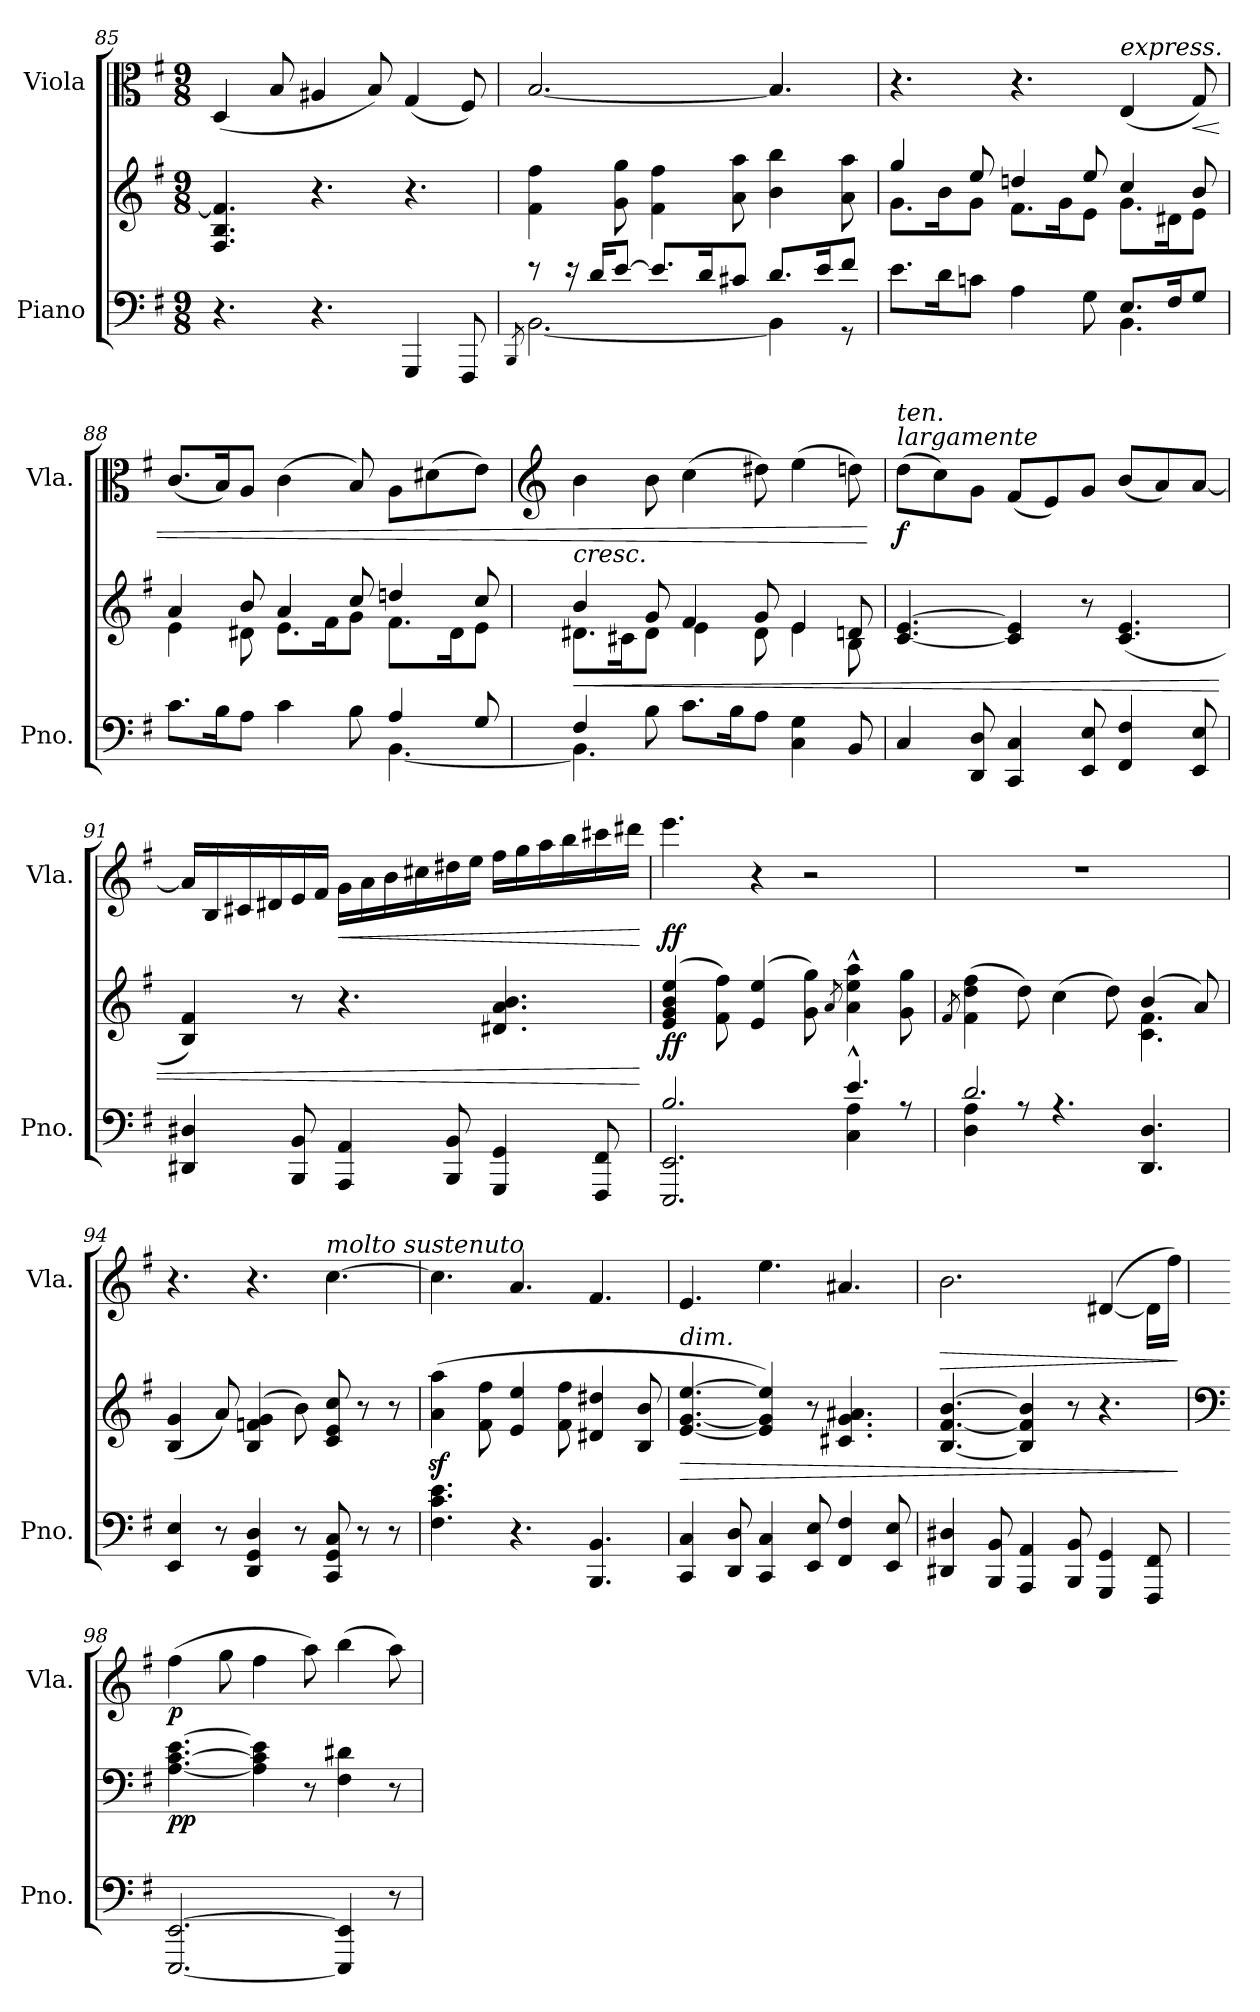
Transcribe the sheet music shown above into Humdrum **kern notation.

**kern	**kern	**dynam	**kern	**dynam
*part2	*part2	*part2	*part1	*part1
*staff3	*staff2	*staff2/3	*staff1	*staff1
*I"Piano	*	*	*I"Viola	*
*I'Pno.	*	*	*I'Vla.	*
*clefF4	*clefG2	*	*clefC3	*
*k[f#]	*k[f#]	*	*k[f#]	*
*M9/8	*M9/8	*	*M9/8	*
=85	=85	=85	=85	=85
4.r	4.F#/ 4.B/ 4.f#/]	.	(4D/	.
.	.	.	8B/	.
4.r	4.r	.	4A#X/	.
.	.	.	8B/)	.
4GGG/	4.r	.	(4G/	.
8FFF#/	.	.	8F#/)	.
=86	=86	=86	=86	=86
*^	*	*	*	*
.	8qBBB/	.	.	.	.
8r	[2.BB\	4f#\ 4ff#\	.	[2.B/	.
16r	.	.	.	.	.
16d/KL	.	.	.	.	.
[8e/J	.	8g\ 8gg\	.	.	.
8.e/L]	.	4f#\ 4ff#\	.	.	.
16d/K	.	.	.	.	.
8c#X/J	.	8a\ 8aa\	.	.	.
8.d/L	4BB\]	4b\ 4bb\	.	4.B/]	.
16e/K	.	.	.	.	.
8f#/J	8r	8a\ 8aa\	.	.	.
!!LO:LB:g=z
=87	=87	=87	=87	=87	=87
*	*	*^	*	*	*
8.e\L	2.ryy	4gg/	8.g\L	.	4.r	.
16d\K	.	.	16b\K	.	.	.
8cn\J	.	8ee/	8g\J	.	.	.
4A\	.	4ddn/	8.f#\L	.	4.r	.
.	.	.	16g\K	.	.	.
8G\	.	8ee/	8e\J	.	.	.
!	!	!	!	!	!LO:TX:a:i:t=express.	!
8.E/L	4.BB\	4cc/	8.g\L	.	(4E/	.
16F#/K	.	.	16d#X\K	.	.	.
!	!	!	!	!	!	!LO:HP:b
8G/J	.	8b/	8e\J	.	8G/)	<
=88	=88	=88	=88	=88	=88	=88
8.c\L	2.ryy	4a/	4e\	.	(8.c/L	.
16B\K	.	.	.	.	16B/K)	.
8A\J	.	8b/	8d#X\	.	8A/J	.
4c\	.	4a/	8.e\L	.	(4c\	.
.	.	.	16f#\K	.	.	.
8B\	.	8cc/	8g\J	.	8B/)	.
4A/	[4.BB\	4ddn/	8.f#\L	.	8A\L	.
.	.	.	.	.	(8d#X\	.
.	.	.	16d#\K	.	.	.
8G/	.	8cc/	8e\J	.	8e\J)	.
=89	=89	=89	=89	=89	=89	=89
*	*	*	*	*	*clefG2	*
!	!	!LO:TX:a:i:t=cresc.	!	!	!	!
!	!	!	!	!LO:HP:b	!	!
4F#/	4.BB\]	4b/	8.d#X\L	<	4b\	.
.	.	.	16c#X\K	.	.	.
8B\	.	8g/	8d#\J	.	8b\	.
8.c\L	2.ryy	4f#/	4e\	.	(4cc\	.
16B\K	.	.	.	.	.	.
8A\J	.	8g/	8d#\	.	8dd#X\)	.
4C\ 4G\	.	4e/	4e\	.	(4ee\	.
8BB/	.	8dn/	8B\	.	8ddn\)	.
*v	*v	*	*	*	*	*
*	*v	*v	*	*	*
.	.	.	.	[
=90	=90	=90	=90	=90
!	!	!	!LO:TX:a:i:t=largamente	!
!	!	!	!LO:TX:a:i:t=ten.	!
!	!	!	!	!LO:DY:b
4C/	[4.c/ [4.e/	.	(8dd\L	f
.	.	.	8cc\)	.
8DD/ 8D/	.	.	8g\J	.
4CC/ 4C/	4c/] 4e/]	.	(8f#/L	.
.	.	.	8e/)	.
8EE/ 8E/	8r	.	8g/J	.
4FF#/ 4F#/	(4.c/ 4.e/	.	(8b/L	.
.	.	.	8a/)	.
8EE/ 8E/	.	.	[8a/J	.
!!LO:LB:g=z
=91	=91	=91	=91	=91
4DD#X/ 4D#X/	4B/ 4f#/)	.	16a/LL]	.
.	.	.	16B/	.
.	.	.	16c#X/	.
.	.	.	16d#X/	.
8BBB/ 8BB/	8r	.	16e/	.
.	.	.	16f#/JJ	.
!	!	!	!	!LO:HP:b
4AAA/ 4AA/	4.r	.	16g\LL	<
.	.	.	16a\	.
.	.	.	16b\	.
.	.	.	16cc#X\	.
8BBB/ 8BB/	.	.	16dd#X\	.
.	.	.	16ee\JJ	.
4GGG/ 4GG/	4.d#X/ 4.a/ 4.b/	.	16ff#\LL	.
.	.	.	16gg\	.
.	.	.	16aa\	.
.	.	.	16bb\	.
8FFF#/ 8FF#/	.	.	16ccc#X\	.
.	.	.	16ddd#X\JJ	.
.	.	[	.	[
=92	=92	=92	=92	=92
*^	*	*	*	*
!	!	!	!LO:DY:b	!	!LO:DY:b
2.B/	2.EEE/ 2.EE/	(4e/ 4g/ 4b/ 4ee/	ff	4.eee\	ff
.	.	8f#\ 8ff#\)	.	.	.
.	.	(4e/ 4ee/	.	4r	.
.	.	8g\ 8gg\)	.	2r	.
.	.	8qa/	.	.	.
4.e^^/	4C\ 4A\	4a\^^ 4ee\^^ 4aa\^^	.	.	.
.	8rA	8g\ 8gg\	.	.	.
=93	=93	=93	=93	=93	=93
.	.	8qf#/	.	.	.
*	*	*^	*	*	*
2.d/	4D\ 4A\	(>4f#\ 4dd\ 4ff#\	2.ryy	.	8%9r	.
.	8rA	8dd\)	.	.	.	.
.	4.rA	(>4cc\	.	.	.	.
.	.	8dd\)	.	.	.	.
4.DD/ 4.D/	4.ryy	(4b/	4.c\ 4.f#\	.	.	.
.	.	8a/)	.	.	.	.
*v	*v	*	*	*	*	*
*	*v	*v	*	*	*
=94	=94	=94	=94	=94
4EE/ 4E/	(>4B/ 4g/	.	4.r	.
8r	8a/)	.	.	.
4DD/ 4GG/ 4D/	(4B/ 4fn/ 4g/	.	4.r	.
8r	8b\)	.	.	.
!	!	!	!LO:TX:a:i:t=molto sustenuto	!
8CC/ 8GG/ 8C/	8c/ 8e/ 8cc/	.	[4.cc\	.
8r	8r	.	.	.
8r	8r	.	.	.
!!LO:LB:g=z
=95	=95	=95	=95	=95
4.F#\ 4.c\ 4.e\	(4a\z< 4aa\z<	.	4.cc\]	.
.	8f#\ 8ff#\	.	.	.
4.r	4e/ 4ee/	.	4.a/	.
.	8f#\ 8ff#\	.	.	.
4.BBB/ 4.BB/	4d#X/ 4dd#X/	.	4.f#/	.
.	8B/ 8b/	.	.	.
=96	=96	=96	=96	=96
!	!LO:TX:a:i:t=dim.	!	!	!
!	!	!LO:HP:b	!	!
4CC/ 4C/	[4.e/ [4.g/ [4.ee/	>	4.e/	.
8DD/ 8D/	.	.	.	.
4CC/ 4C/	4e/] 4g/] 4ee/])	.	4.ee\	.
8EE/ 8E/	8r	.	.	.
4FF#/ 4F#/	4.c#X/ 4.g/ 4.a#X/	.	4.a#X/	.
8EE/ 8E/	.	.	.	.
=97	=97	=97	=97	=97
!	!	!	!	!LO:HP:b
4DD#X/ 4D#X/	[4.B/ [4.f#/ [4.b/	.	2.b\	>
8BBB/ 8BB/	.	.	.	.
4AAA/ 4AA/	4B/] 4f#/] 4b/]	.	.	.
8BBB/ 8BB/	8r	.	.	.
4GGG/ 4GG/	4.r	.	([4d#X/	.
8FFF#/ 8FF#/	.	.	16d#\LL]	.
.	.	.	16ff#\JJ)	.
.	.	]	.	]
=98	=98	=98	=98	=98
*	*clefF4	*	*	*
!	!	!LO:DY:b	!	!LO:DY:b
[2.EEE/ [2.EE/	[4.A\ [4.c\ [4.e\	pp	(4ff#\	p
.	.	.	8gg\	.
.	4A\] 4c\] 4e\]	.	4ff#\	.
.	8r	.	8aa\)	.
4EEE/] 4EE/]	4F#\ 4d#X\	.	(4bb\	.
8r	8r	.	8aa\)	.
=	=	=	=	=
*-	*-	*-	*-	*-
